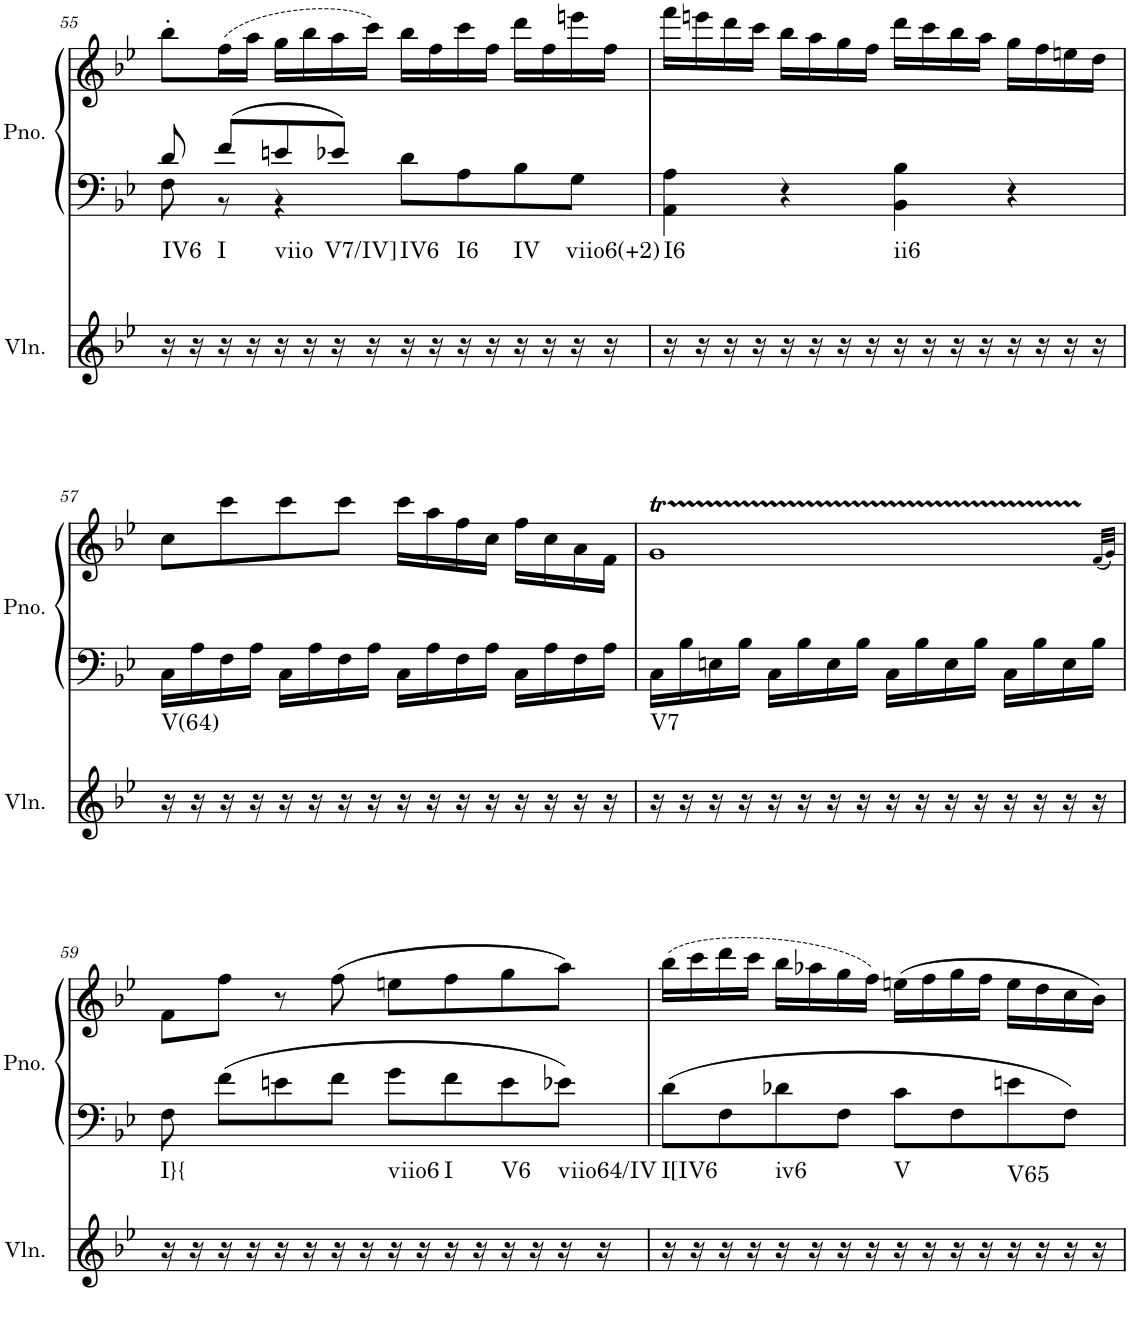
**kern	**harte	**kern	**kern
*part2	*part2	*part1	*part1
*staff3	*	*staff2	*staff1
*I"Violin	*	*I"Piano, Piano right	*
*I'Vln.	*	*I'Pno.	*
!!LO:PB:g=z
*clefG2	*	*clefF4	*clefG2
*k[b-e-]	*	*k[b-e-]	*k[b-e-]
*M4/4	*	*M4/4	*M4/4
*met(c)	*	*met(c)	*met(c)
=55	=55	=55	=55
*	*	*^	*
!	!LO:H:kt=IV6	!	!	!
16r	N	8d/	8F\	8bb-'\L
16r	.	.	.	.
!	!LO:H:kt=I	!	!	!
16r	N	8f/L	8r	(16ff\L
16r	.	.	.	16aa\JJ
!	!LO:H:kt=viio	!	!	!
16r	N	8en/	4r	16gg\LL
16r	.	.	.	16bb-\
!	!LO:H:kt=V7/IV]	!	!	!
16r	N	8e-X/J	.	16aa\
16r	.	.	.	16ccc\JJ)
!	!LO:H:kt=IV6	!	!	!
16r	N	8d\L	2ryy	16bb-\LL
16r	.	.	.	16ff\
!	!LO:H:kt=I6	!	!	!
16r	N	8A\	.	16ccc\
16r	.	.	.	16ff\JJ
!	!LO:H:kt=IV	!	!	!
16r	N	8B-\	.	16ddd\LL
16r	.	.	.	16ff\
!	!LO:H:kt=viio6(+2)	!	!	!
16r	N	8G\J	.	16eeen\
16r	.	.	.	16ff\JJ
*	*	*v	*v	*
=56	=56	=56	=56
!	!LO:H:kt=I6	!	!
16r	N	4AA\ 4A\	16fff\LL
16r	.	.	16eeen\
16r	.	.	16ddd\
16r	.	.	16ccc\JJ
16r	.	4r	16bb-\LL
16r	.	.	16aa\
16r	.	.	16gg\
16r	.	.	16ff\JJ
!	!LO:H:kt=ii6	!	!
16r	N	4BB-\ 4B-\	16ddd\LL
16r	.	.	16ccc\
16r	.	.	16bb-\
16r	.	.	16aa\JJ
16r	.	4r	16gg\LL
16r	.	.	16ff\
16r	.	.	16een\
16r	.	.	16dd\JJ
!!LO:LB:g=z
=57	=57	=57	=57
!	!LO:H:kt=V(64)	!	!
16r	N	16C\LL	8cc\L
16r	.	16A\	.
16r	.	16F\	8ccc\
16r	.	16A\JJ	.
16r	.	16C\LL	8ccc\
16r	.	16A\	.
16r	.	16F\	8ccc\J
16r	.	16A\JJ	.
16r	.	16C\LL	16ccc\LL
16r	.	16A\	16aa\
16r	.	16F\	16ff\
16r	.	16A\JJ	16cc\JJ
16r	.	16C\LL	16ff\LL
16r	.	16A\	16cc\
16r	.	16F\	16a\
16r	.	16A\JJ	16f\JJ
=58	=58	=58	=58
!	!LO:H:kt=V7	!	!
16r	N	16C\LL	1gT
16r	.	16B-\	.
16r	.	16En\	.
16r	.	16B-\JJ	.
16r	.	16C\LL	.
16r	.	16B-\	.
16r	.	16E\	.
16r	.	16B-\JJ	.
16r	.	16C\LL	.
16r	.	16B-\	.
16r	.	16E\	.
16r	.	16B-\JJ	.
16r	.	16C\LL	.
16r	.	16B-\	.
16r	.	16E\	.
16r	.	16B-\JJ	.
.	.	.	(32qf/LLL
.	.	.	32qg/JJJ)
!!LO:LB:g=z
=59	=59	=59	=59
!	!LO:H:kt=I}{	!	!
16r	N	8F\	8f\L
16r	.	.	.
16r	.	8f\L	8ff\J
16r	.	.	.
16r	.	8en\	8r
16r	.	.	.
16r	.	8f\J	(8ff\
16r	.	.	.
!	!LO:H:kt=viio6	!	!
16r	N	8g\L	8een\L
16r	.	.	.
!	!LO:H:kt=I	!	!
16r	N	8f\	8ff\
16r	.	.	.
!	!LO:H:kt=V6	!	!
16r	N	8e\	8gg\
16r	.	.	.
!	!LO:H:kt=viio64/IV	!	!
16r	N	8e-X\J	8aa\J)
16r	.	.	.
=60	=60	=60	=60
!	!LO:H:kt=I[IV6	!	!
16r	N	8d\L	(16bb-\LL
16r	.	.	16ccc\
16r	.	8F\	16ddd\
16r	.	.	16ccc\JJ
!	!LO:H:kt=iv6	!	!
16r	N	8d-X\	16bb-\LL
16r	.	.	16aa-X\
16r	.	8F\J	16gg\
16r	.	.	16ff\JJ)
!	!LO:H:kt=V	!	!
16r	N	8c\L	(16een\LL
16r	.	.	16ff\
16r	.	8F\	16gg\
16r	.	.	16ff\JJ
!	!LO:H:kt=V65	!	!
16r	N	8en\	16ee\LL
16r	.	.	16dd\
16r	.	8F\J	16cc\
16r	.	.	16b-\JJ)
=	=	=	=
*-	*-	*-	*-
